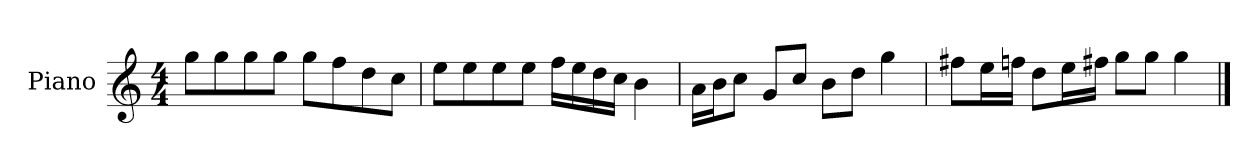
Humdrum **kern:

**kern
*part1
*staff1
*I"Piano
*I'P-no
*clefG2
*k[]
*M4/4
*MM90
=1
8gg\L
8gg\
8gg\
8gg\J
8gg\L
8ff\
8dd\
8cc\J
=2
8ee\L
8ee\
8ee\
8ee\J
16ff\LL
16ee\
16dd\
16cc\JJ
4b\
=3
16a\LL
16b\J
8cc\J
8g/L
8cc/J
8b\L
8dd\J
4gg\
=4
8ff#X\L
16ee\L
16ffn\JJ
8dd\L
16ee\L
16ff#X\JJ
8gg\L
8gg\J
4gg\
==
*-
